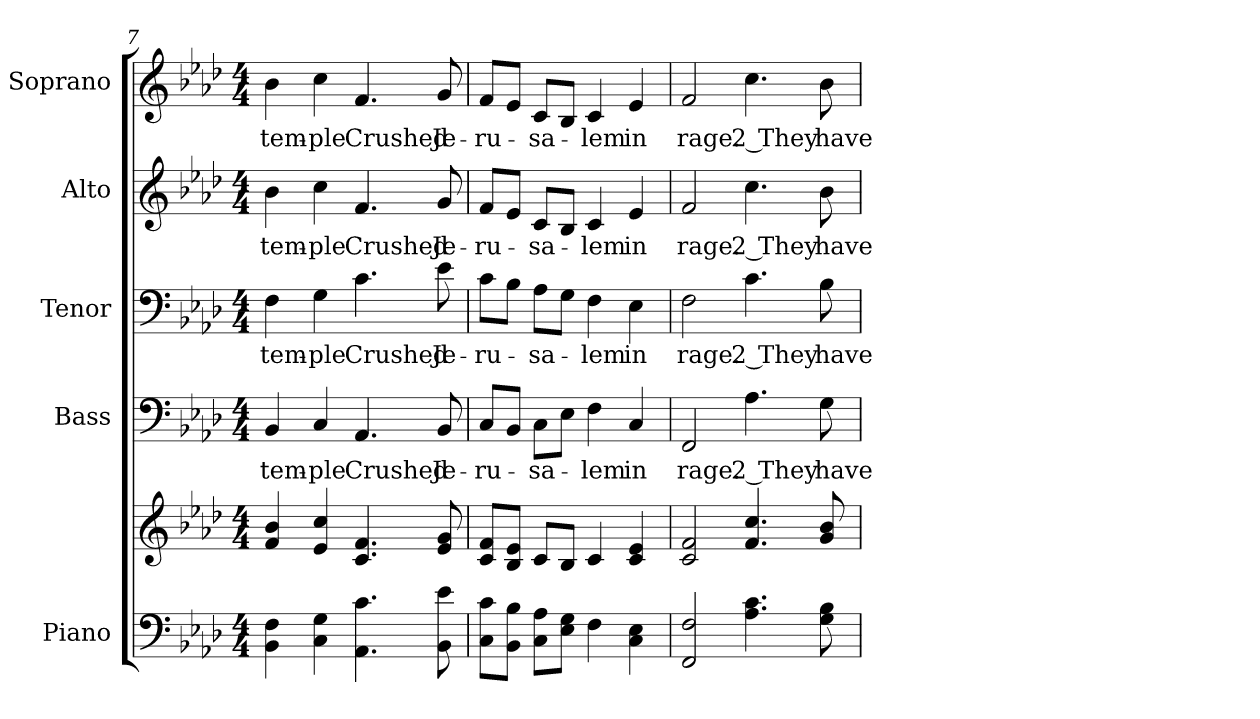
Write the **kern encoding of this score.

**kern	**kern	**kern	**text	**kern	**text	**kern	**text	**kern	**text
*part5	*part5	*part4	*part4	*part3	*part3	*part2	*part2	*part1	*part1
*staff6	*staff5	*staff4	*staff4	*staff3	*staff3	*staff2	*staff2	*staff1	*staff1
*I"Piano	*	*I"Bass	*	*I"Tenor	*	*I"Alto	*	*I"Soprano	*
*I'Pno.	*	*I'B.	*	*I'T.	*	*I'A.	*	*I'S.	*
!!LO:PB:g=z
*clefF4	*clefG2	*clefF4	*	*clefF4	*	*clefG2	*	*clefG2	*
*k[b-e-a-d-]	*k[b-e-a-d-]	*k[b-e-a-d-]	*	*k[b-e-a-d-]	*	*k[b-e-a-d-]	*	*k[b-e-a-d-]	*
*A-:	*A-:	*A-:	*	*A-:	*	*A-:	*	*A-:	*
*M4/4	*M4/4	*M4/4	*	*M4/4	*	*M4/4	*	*M4/4	*
=7	=7	=7	=7	=7	=7	=7	=7	=7	=7
!	!	!	!LO:LY:b:color=#000000	!	!	!	!	!	!
!	!	!	!	!	!LO:LY:b:color=#000000	!	!	!	!
!	!	!	!	!	!	!	!LO:LY:b:color=#000000	!	!
!	!	!	!	!	!	!	!	!	!LO:LY:b:color=#000000
4BB-i\ 4Fi	4fi/ 4b-i	4BB-i/	tem-	4Fi\	tem-	4b-i\	tem-	4b-i\	tem-
!	!	!	!LO:LY:b:color=#000000	!	!	!	!	!	!
!	!	!	!	!	!LO:LY:b:color=#000000	!	!	!	!
!	!	!	!	!	!	!	!LO:LY:b:color=#000000	!	!
!	!	!	!	!	!	!	!	!	!LO:LY:b:color=#000000
4Ci\ 4Gi	4e-i/ 4cci	4Ci/	-ple	4Gi\	-ple	4cci\	-ple	4cci\	-ple
!	!	!	!LO:LY:b:color=#000000	!	!	!	!	!	!
!	!	!	!	!	!LO:LY:b:color=#000000	!	!	!	!
!	!	!	!	!	!	!	!LO:LY:b:color=#000000	!	!
!	!	!	!	!	!	!	!	!	!LO:LY:b:color=#000000
4.AA-i\ 4.ci	4.ci/ 4.fi	4.AA-i/	Crushed	4.ci\	Crushed	4.fi/	Crushed	4.fi/	Crushed
!	!	!	!LO:LY:b:color=#000000	!	!	!	!	!	!
!	!	!	!	!	!LO:LY:b:color=#000000	!	!	!	!
!	!	!	!	!	!	!	!LO:LY:b:color=#000000	!	!
!	!	!	!	!	!	!	!	!	!LO:LY:b:color=#000000
8BB-i\ 8e-i	8e-i/ 8gi	8BB-i/	Je-	8e-i\	Je-	8gi/	Je-	8gi/	Je-
=8	=8	=8	=8	=8	=8	=8	=8	=8	=8
!	!	!	!LO:LY:b:color=#000000	!	!	!	!	!	!
!	!	!	!	!	!LO:LY:b:color=#000000	!	!	!	!
!	!	!	!	!	!	!	!LO:LY:b:color=#000000	!	!
!	!	!	!	!	!	!	!	!	!LO:LY:b:color=#000000
8Ci\ 8ciL	8ci/ 8fiL	8Ci/L	-ru-	8ci\L	-ru-	8fi/L	-ru-	8fi/L	-ru-
8BB-i\ 8B-iJ	8B-i/ 8e-iJ	8BB-i/J	.	8B-i\J	.	8e-i/J	.	8e-i/J	.
!	!	!	!LO:LY:b:color=#000000	!	!	!	!	!	!
!	!	!	!	!	!LO:LY:b:color=#000000	!	!	!	!
!	!	!	!	!	!	!	!LO:LY:b:color=#000000	!	!
!	!	!	!	!	!	!	!	!	!LO:LY:b:color=#000000
8Ci\ 8A-iL	8ci/L	8Ci\L	-sa-	8A-i\L	-sa-	8ci/L	-sa-	8ci/L	-sa-
8E-i\ 8GiJ	8B-i/J	8E-i\J	.	8Gi\J	.	8B-i/J	.	8B-i/J	.
!	!	!	!LO:LY:b:color=#000000	!	!	!	!	!	!
!	!	!	!	!	!LO:LY:b:color=#000000	!	!	!	!
!	!	!	!	!	!	!	!LO:LY:b:color=#000000	!	!
!	!	!	!	!	!	!	!	!	!LO:LY:b:color=#000000
4Fi\	4ci/	4Fi\	-lem	4Fi\	-lem	4ci/	-lem	4ci/	-lem
!	!	!	!LO:LY:b:color=#000000	!	!	!	!	!	!
!	!	!	!	!	!LO:LY:b:color=#000000	!	!	!	!
!	!	!	!	!	!	!	!LO:LY:b:color=#000000	!	!
!	!	!	!	!	!	!	!	!	!LO:LY:b:color=#000000
4Ci\ 4E-i	4ci/ 4e-i	4Ci/	in	4E-i\	in	4e-i/	in	4e-i/	in
=9	=9	=9	=9	=9	=9	=9	=9	=9	=9
!	!	!	!LO:LY:b:color=#000000	!	!	!	!	!	!
!	!	!	!	!	!LO:LY:b:color=#000000	!	!	!	!
!	!	!	!	!	!	!	!LO:LY:b:color=#000000	!	!
!	!	!	!	!	!	!	!	!	!LO:LY:b:color=#000000
2FFi/ 2Fi	2ci/ 2fi	2FFi/	rage.	2Fi\	rage.	2fi/	rage.	2fi/	rage.
!	!	!	!LO:LY:b:color=#000000	!	!	!	!	!	!
!	!	!	!	!	!LO:LY:b:color=#000000	!	!	!	!
!	!	!	!	!	!	!	!LO:LY:b:color=#000000	!	!
!	!	!	!	!	!	!	!	!	!LO:LY:b:color=#000000
4.A-i\ 4.ci	4.fi/ 4.cci	4.A-i\	2 They	4.ci\	2 They	4.cci\	2 They	4.cci\	2 They
!	!	!	!LO:LY:b:color=#000000	!	!	!	!	!	!
!	!	!	!	!	!LO:LY:b:color=#000000	!	!	!	!
!	!	!	!	!	!	!	!LO:LY:b:color=#000000	!	!
!	!	!	!	!	!	!	!	!	!LO:LY:b:color=#000000
8Gi\ 8B-i	8gi/ 8b-i	8Gi\	have	8B-i\	have	8b-i\	have	8b-i\	have
=	=	=	=	=	=	=	=	=	=
*-	*-	*-	*-	*-	*-	*-	*-	*-	*-
